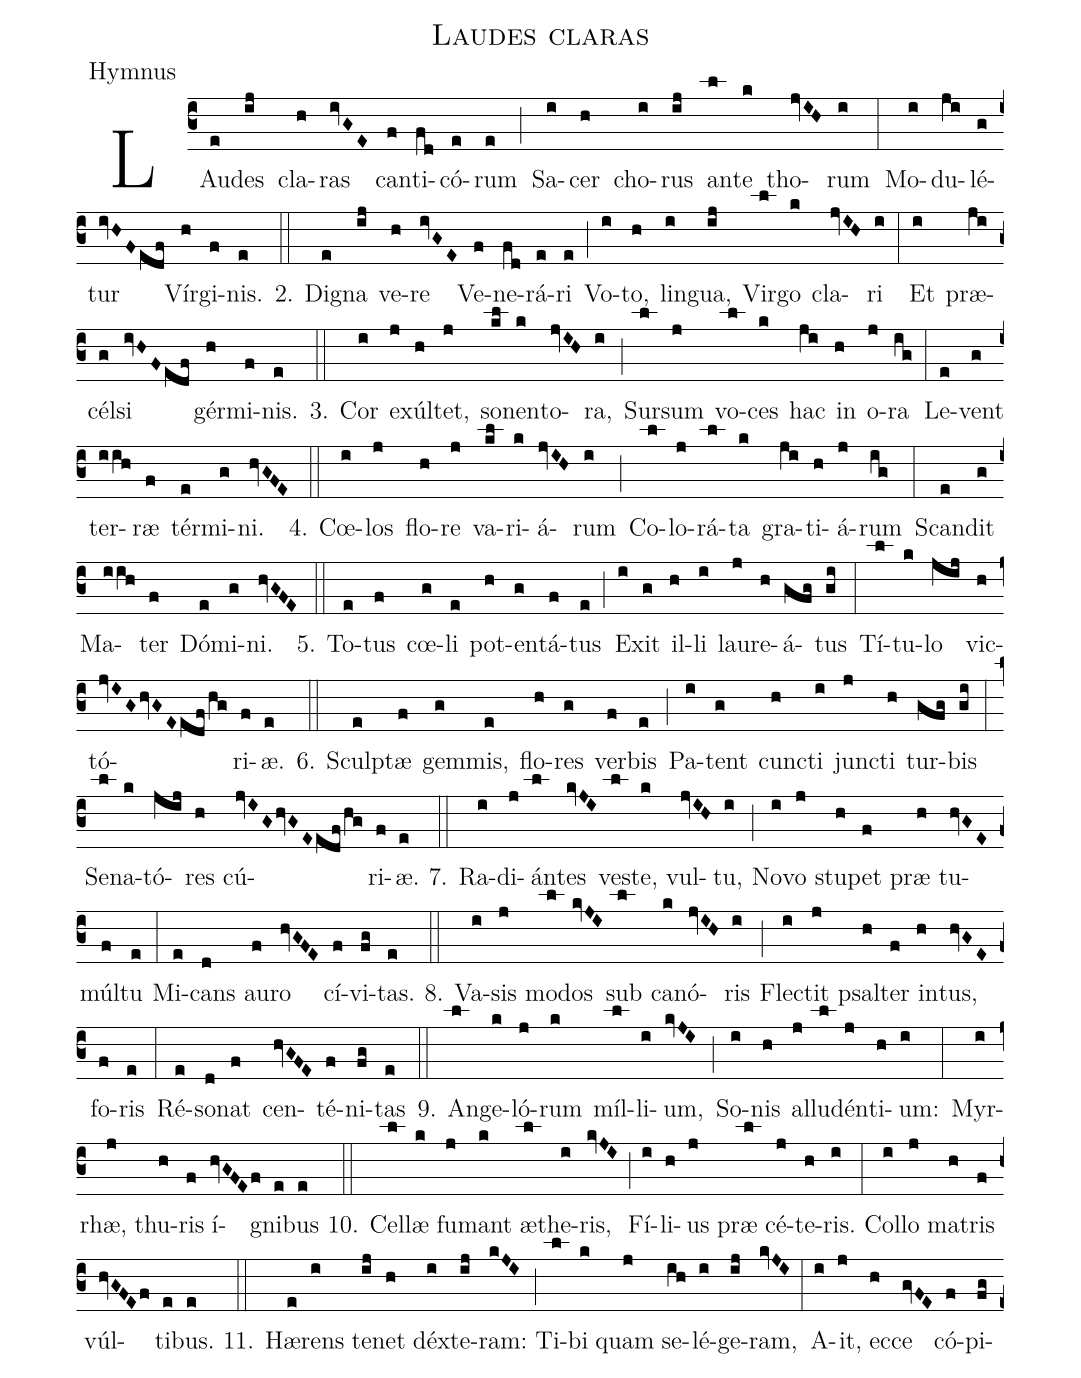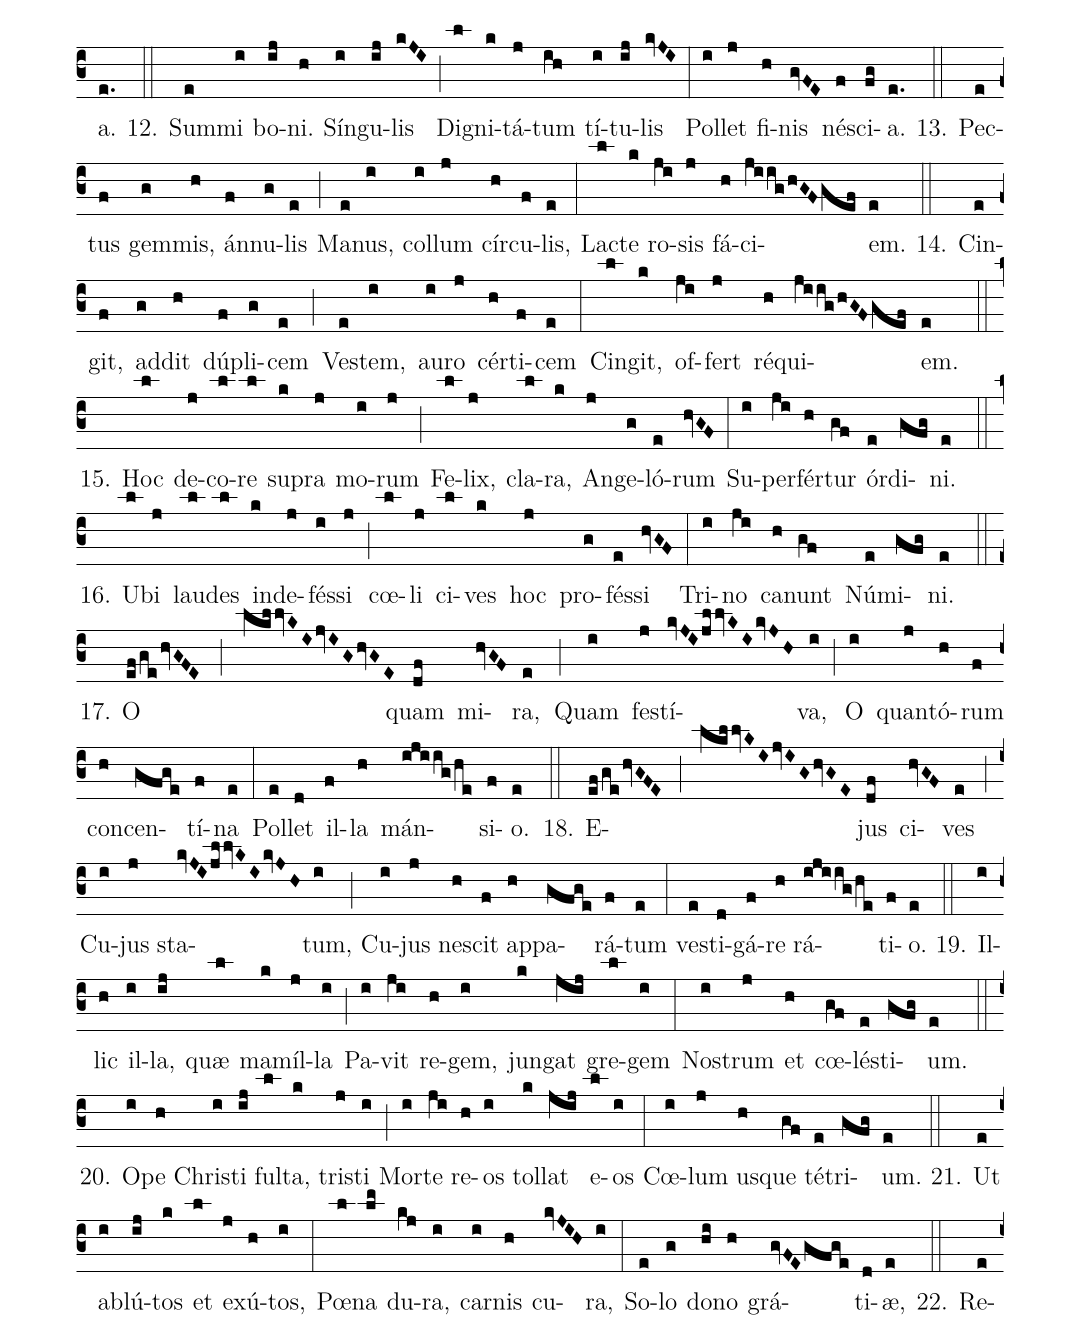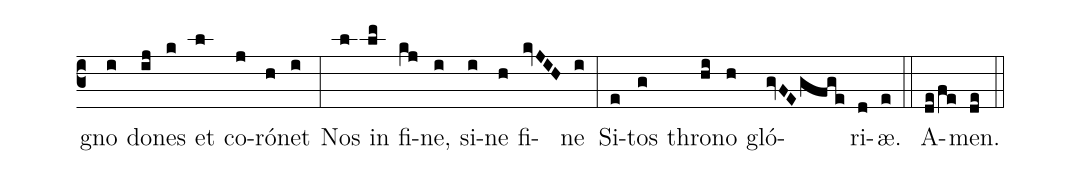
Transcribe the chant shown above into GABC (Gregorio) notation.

name:Laudes claras;
office-part:Hymnus;
%%
(c3) LAu(e)des(ij) cla(h)ras(ivGE) can(f)ti(fd)có(e)rum(e) (;) Sa(i)cer(h) cho(i)rus(ij) an(l)te(k) tho(jvIH)rum(i) (:) Mo(i)du(ji)lé(g)tur(ivHFedf) Vír(h)gi(f)nis.(e) (::)
2. Di(e)gna(ij) ve(h)re(ivGE) Ve(f)ne(fd)rá(e)ri(e) (;) Vo(i)to,(h) lin(i)g{ua},(ij) Vir(l)go(k) cla(jvIH)ri(i) (:) Et(i) præ(ji)cél(g)si(ivHFedf) gér(h)mi(f)nis.(e) (::)
3. Cor(i) ex(j)úl(h)tet,(j) so(kl)nen(k)to(jvIH)ra,(i) (;) Sur(l)sum(j) vo(l)ces(k) hac(ji) in(h) o(j)ra(ig) (:) Le(e)vent(g) ter(iih)ræ(f) tér(e)mi(g)ni.(hvGFE) (::)
4. Cœ(i)los(j) flo(h)re(j) va(kl)ri(k)á(jvIH)rum(i) (;) Co(l)lo(j)rá(l)ta(k) gra(ji)ti(h)á(j)rum(ig) (:) Scan(e)dit(g) Ma(iih)ter(f) Dó(e)mi(g)ni.(hvGFE) (::)
5. To(e)tus(f) cœ(g)li(e) pot(h)en(g)tá(f)tus(e) (;) Ex(i)it(g) il(h)li(i) lau(j)re(h)á(gfg)tus(gi) (:) Tí(l)tu(k)lo(jij) vic(h)tó(jvIGhvGEedf/hg)ri(f)æ.(e) (::)
6. Sculp(e)tæ(f) gem(g)mis,(e) flo(h)res(g) ver(f)bis(e) (;) Pa(i)tent(g) cunc(h)ti(i) junc(j)ti(h) tur(gfg)bis(gi) (:) Se(l)na(k)tó(jij)res(h) cú(jvIGhvGEedf/hg)ri(f)æ.(e) (::)
7. Ra(i)di(j)án(l)tes(kvJI) ves(l)te,(k) vul(jvIH)tu,(i) (;) No(i)vo(j) stu(h)pet(f) præ(h) tu(hvGE)múl(f)tu(e) (:) Mi(e)cans(d) au(f)ro(hvGFE) cí(f)vi(fg)tas.(e) (::)
8. Va(i)sis(j) mo(l)dos(kvJI) sub(l) ca(k)nó(jvIH)ris(i) (;) Flec(i)tit(j) psal(h)ter(f) in(h)tus,(hvGE) fo(f)ris(e) (:) Ré(e)so(d)nat(f) cen(hvGFE)té(f)ni(fg)tas(e) (::)
9. An(l)ge(k)ló(j)rum(k) míl(l)li(i)um,(kvJI) (;) So(i)nis(h) al(j)lu(l)dén(j)ti(h)um:(i) (:) Myr(i)rhæ,(j) thu(h)ris(f) í(hvGFEf)gni(e)bus(e) (::)
10. Cel(l)læ(k) fu(j)mant(k) æ(l)the(i)ris,(kvJI) (;) Fí(i)li(h)us(j) præ(l) cé(j)te(h)ris.(i) (:) Col(i)lo(j) ma(h)tris(f) vúl(hvGFEf)ti(e)bus.(e) (::)
11. Hæ(e)rens(i) te(ij)net(h) déx(i)te(ij)ram:(kJI) (;) Ti(l)bi(k) quam(j) se(ih)lé(i)ge(ij)ram,(kvJI) (:) A(i)it,(j) ec(h)ce(gvFE) có(f)pi(fg)a.(e.) (::)
12. Sum(e)mi(i) bo(ij)ni.(h) Sín(i)gu(ij)lis(kJI) (;) Di(l)gni(k)tá(j)tum(ih) tí(i)tu(ij)lis(kvJI) (:) Pol(i)let(j) fi(h)nis(gvFE) né(f)sci(fg)a.(e.) (::)
13. Pec(e)tus(f) gem(g)mis,(h) án(f)nu(g)lis(e) (;) Ma(e)nus,(i) col(i)lum(j) cír(h)cu(f)lis,(e) (:) Lac(l)te(k) ro(ji)sis(j) fá(h)ci(jiig/hGF/gef)em.(e) (::)
14. Cin(e)git,(f) ad(g)dit(h) dú(f)pli(g)cem(e) (;) Ves(e)tem,(i) au(i)ro(j) cér(h)ti(f)cem(e) (:) Cin(l)git,(k) of(ji)fert(j) ré(h)qui(jiig/hGF/gef)em.(e) (::)
15. Hoc(l) de(j)co(l)re(l) su(k)pra(j) mo(i)rum(j) (;) Fe(l)lix,(j) cla(l)ra,(k) An(j)ge(g)ló(e)rum(hvGF) (:) Su(i)per(ji)fér(h)tur(gf) ór(e)di(gfg)ni.(e) (::)
16. U(l)bi(j) lau(l)des(l) in(k)de(j)fés(i)si(j) (;) cœ(l)li(j) ci(l)ves(k) hoc(j) pro(g)fés(e)si(hvGF) (:) Tri(i)no(ji) ca(h)nunt(gf) Nú(e)mi(gfg)ni.(e) (::)
17. O(ef/ge/hvGFE;lkllvKI/jvIG/hvGE) quam(df) mi(hvGF)ra,(e) (;) Quam(i) fes(j)tí(kvJI/jllvKI/kvJH)va,(i) (;) O(i) quan(j)tó(h)rum(f) con(h)cen(gfge)tí(f)na(e) (:) Pol(e)let(d) il(f)la(h) mán(ijiig/he)si(f)o.(e) (::)
18. E(ef/ge/hvGFE;lkllvKI/jvIG/hvGE)jus(df) ci(hvGF)ves(e) (;) Cu(i)jus(j) sta(kvJI/jllvKI/kvJH)tum,(i) (;) Cu(i)jus(j) ne(h)scit(f) ap(h)pa(gfge)rá(f)tum(e) (:) ves(e)ti(d)gá(f)re(h) rá(ijiig/he)ti(f)o.(e) (::)
19. Il(i)lic(h) il(i)la,(ij) quæ(l) ma(k)míl(j)la(i) (;) Pa(i)vit(ji) re(h)gem,(i) jun(k)gat(jij) gre(l)gem(i) (:) Nos(i)trum(j) et(h) cœ(gf)lés(e)ti(gfg)um.(e) (::)
20. O(i)pe(h) Chris(i)ti(ij) ful(l)ta,(k) tris(j)ti(i) (;) Mor(i)te(ji) re(h)os(i) tol(k)lat(jij) e(l)os(i) (:) Cœ(i)lum(j) us(h)que(gf) té(e)tri(gfg)um.(e) (::)
21. Ut(e) ab(i)lú(ij)tos(k) et(l) ex(j)ú(h)tos,(i) (:) Pœ(l)na(lm) du(kj)ra,(i) car(i)nis(h) cu(kvJIH)ra,(i) (:) So(e)lo(g) do(hi)no(h) grá(gvFEgfge)ti(d)æ,(e) (::)
22. Re(e)gno(i) do(ij)nes(k) et(l) co(j)ró(h)net(i) (:) Nos(l) in(lm) fi(kj)ne,(i) si(i)ne(h) fi(kvJIH)ne(i) (:) Si(e)tos(g) thro(hi)no(h) gló(gvFEgfge)ri(d)æ.(e) (::)
A(de/fe)men.(de) (::)
